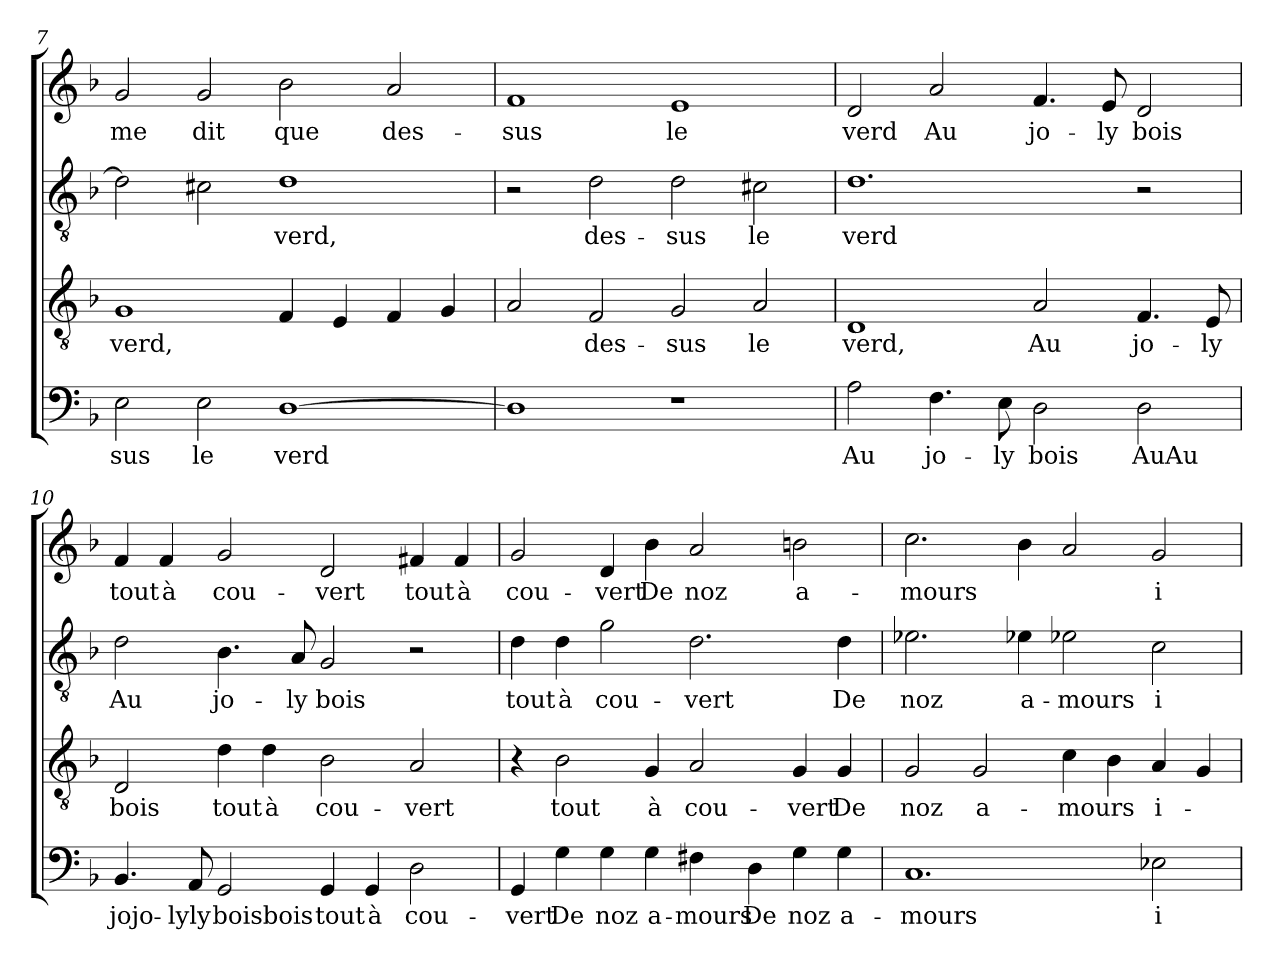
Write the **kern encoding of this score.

**kern	**text	**kern	**text	**kern	**text	**kern	**text
*part4	*part4	*part3	*part3	*part2	*part2	*part1	*part1
*staff4	*staff4	*staff3	*staff3	*staff2	*staff2	*staff1	*staff1
!!LO:LB:g=z
*clefF4	*	*clefGv2	*	*clefGv2	*	*clefG2	*
*k[b-]	*	*k[b-]	*	*k[b-]	*	*k[b-]	*
=7	=7	=7	=7	=7	=7	=7	=7
2E	-sus	1G	verd,	2d]	.	2g	me
2E	le	.	.	2c#X	.	2g	dit
[1D	verd	4F	.	1d	verd,	2b-	que
.	.	4E	.	.	.	.	.
.	.	4F	.	.	.	2a	des-
.	.	4G	.	.	.	.	.
=8	=8	=8	=8	=8	=8	=8	=8
1D]	.	2A	.	2r	.	1f	-sus
.	.	2F	des-	2d	des-	.	.
1r	.	2G	-sus	2d	-sus	1e	le
.	.	2A	le	2c#X	le	.	.
=9	=9	=9	=9	=9	=9	=9	=9
2A	Au	1D	verd,	1.d	verd	2d	verd
4.F	jo-	.	.	.	.	2a	Au
8E	-ly	.	.	.	.	.	.
2D	bois	2A	Au	.	.	4.f	jo-
.	.	.	.	.	.	8e	-ly
2D	AuAu	4.F	jo-	2r	.	2d	bois
.	.	8E	-ly	.	.	.	.
=10	=10	=10	=10	=10	=10	=10	=10
4.BB-	jojo-	2D	bois	2d	Au	4f	tout
.	.	.	.	.	.	4f	à
8AA	-lyly	.	.	.	.	.	.
2GG	boisbois	4d	tout	4.B-	jo-	2g	cou-
.	.	4d	à	.	.	.	.
.	.	.	.	8A	-ly	.	.
4GG	tout	2B-	cou-	2G	bois	2d	-vert
4GG	à	.	.	.	.	.	.
2D	cou-	2A	-vert	2r	.	4f#X	tout
.	.	.	.	.	.	4f#	à
!!LO:PB:g=z
=11	=11	=11	=11	=11	=11	=11	=11
4GG	-vert	4r	.	4d	tout	2g	cou-
4G	De	2B-	tout	4d	à	.	.
4G	noz	.	.	2g	cou-	4d	-vert
4G	a-	4G	à	.	.	4b-	De
4F#X	-mours	2A	cou-	2.d	-vert	2a	noz
4D	De	.	.	.	.	.	.
4G	noz	4G	-vert	.	.	2bn	a-
4G	a-	4G	De	4d	De	.	.
=12	=12	=12	=12	=12	=12	=12	=12
1.C	-mours	2G	noz	2.e-X	noz	2.cc	-mours
.	.	2G	a-	.	.	.	.
.	.	.	.	4e-X	a-	4b-	.
.	.	4c	-mours	2e-X	-mours	2a	.
.	.	4B-	.	.	.	.	.
2E-X	i-	4A	i-	2c	i-	2g	i-
.	.	4G	.	.	.	.	.
=	=	=	=	=	=	=	=
*-	*-	*-	*-	*-	*-	*-	*-
